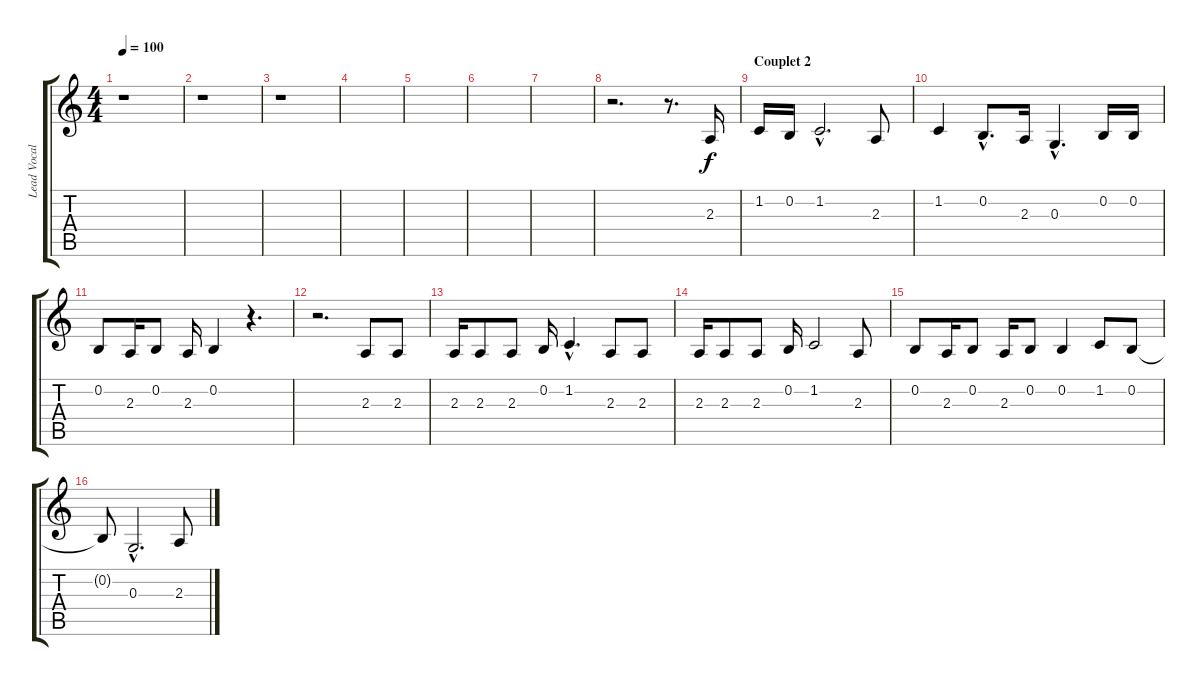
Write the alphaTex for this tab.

\track ("Lead Vocals" "Lead Vocal") {instrument drawbarorgan}
\staff {score tabs}
\tuning (E4 B3 G3 D3 A2 E2) {hide}
\ts (4 4)
\tempo 100
\clef g2
\ks c
r.1{dy f} |
r.1 |
r.1 |
|
|
|
|
r.2{d} r.8{d} 2.3.16 |
\section ("" "Couplet 2")
1.2.16 0.2.16 1.2{hac}.2{d} 2.3.8 |
1.2.4 0.2{hac}.8{d} 2.3.16 0.3{hac}.4{d} 0.2.16 0.2.16 |
0.2.8 2.3.16 0.2.8 2.3.16 0.2.4 r.4{d} |
r.2{d} 2.3.8 2.3.8 |
2.3.16 2.3.8 2.3.8 0.2.16 1.2{hac}.4{d} 2.3.8 2.3.8 |
2.3.16 2.3.8 2.3.8 0.2.16 1.2.2 2.3.8 |
0.2.8 2.3.16 0.2.8 2.3.16 0.2.8 0.2.4 1.2.8 0.2.8 |
0.2{t}.8 0.3{hac}.2{d} 2.3.8
